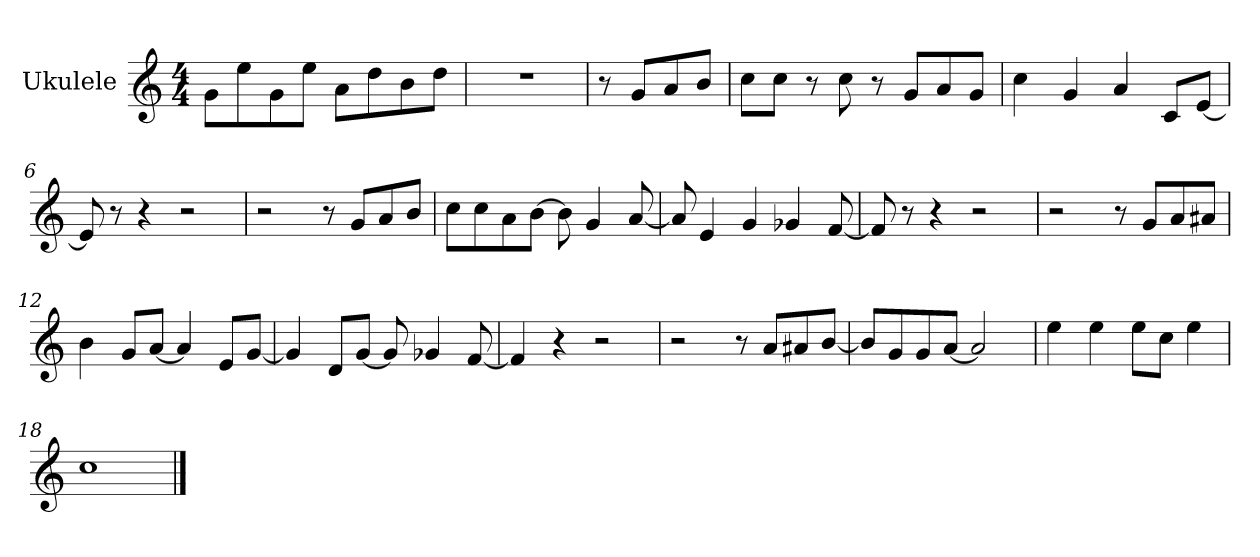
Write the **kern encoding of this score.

**kern
*part1
*staff1
*I"Ukulele
*I'Uk.
*clefG2
*k[]
*M4/4
=1
8g\L
8ee\
8g\
8ee\J
8a\L
8dd\
8b\
8dd\J
=2
1r
=3
8r
8g/L
8a/
8b/J
=4
8cc\L
8cc\J
8r
8cc\
8r
8g/L
8a/
8g/J
=5
4cc\
4g/
4a/
8c/L
[8e/J
=6
8e/]
8r
4r
2r
=7
2r
8r
8g/L
8a/
8b/J
!!LO:LB:g=z
=8
8cc\L
8cc\
8a\
[8b\J
8b\]
4g/
[8a/
=9
8a/]
4e/
4g/
4g-X/
[8f/
=10
8f/]
8r
4r
2r
=11
2r
8r
8g/L
8a/
8a#X/J
=12
4b\
8g/L
[8a/J
4a/]
8e/L
[8g/J
=13
4g/]
8d/L
[8g/J
8g/]
4g-X/
[8f/
=14
4f/]
4r
2r
!!LO:LB:g=z
=15
2r
8r
8a/L
8a#X/
[8b/J
=16
8b/L]
8g/
8g/
[8a/J
2a/]
=17
4ee\
4ee\
8ee\L
8cc\J
4ee\
=18
1cc
==
*-
